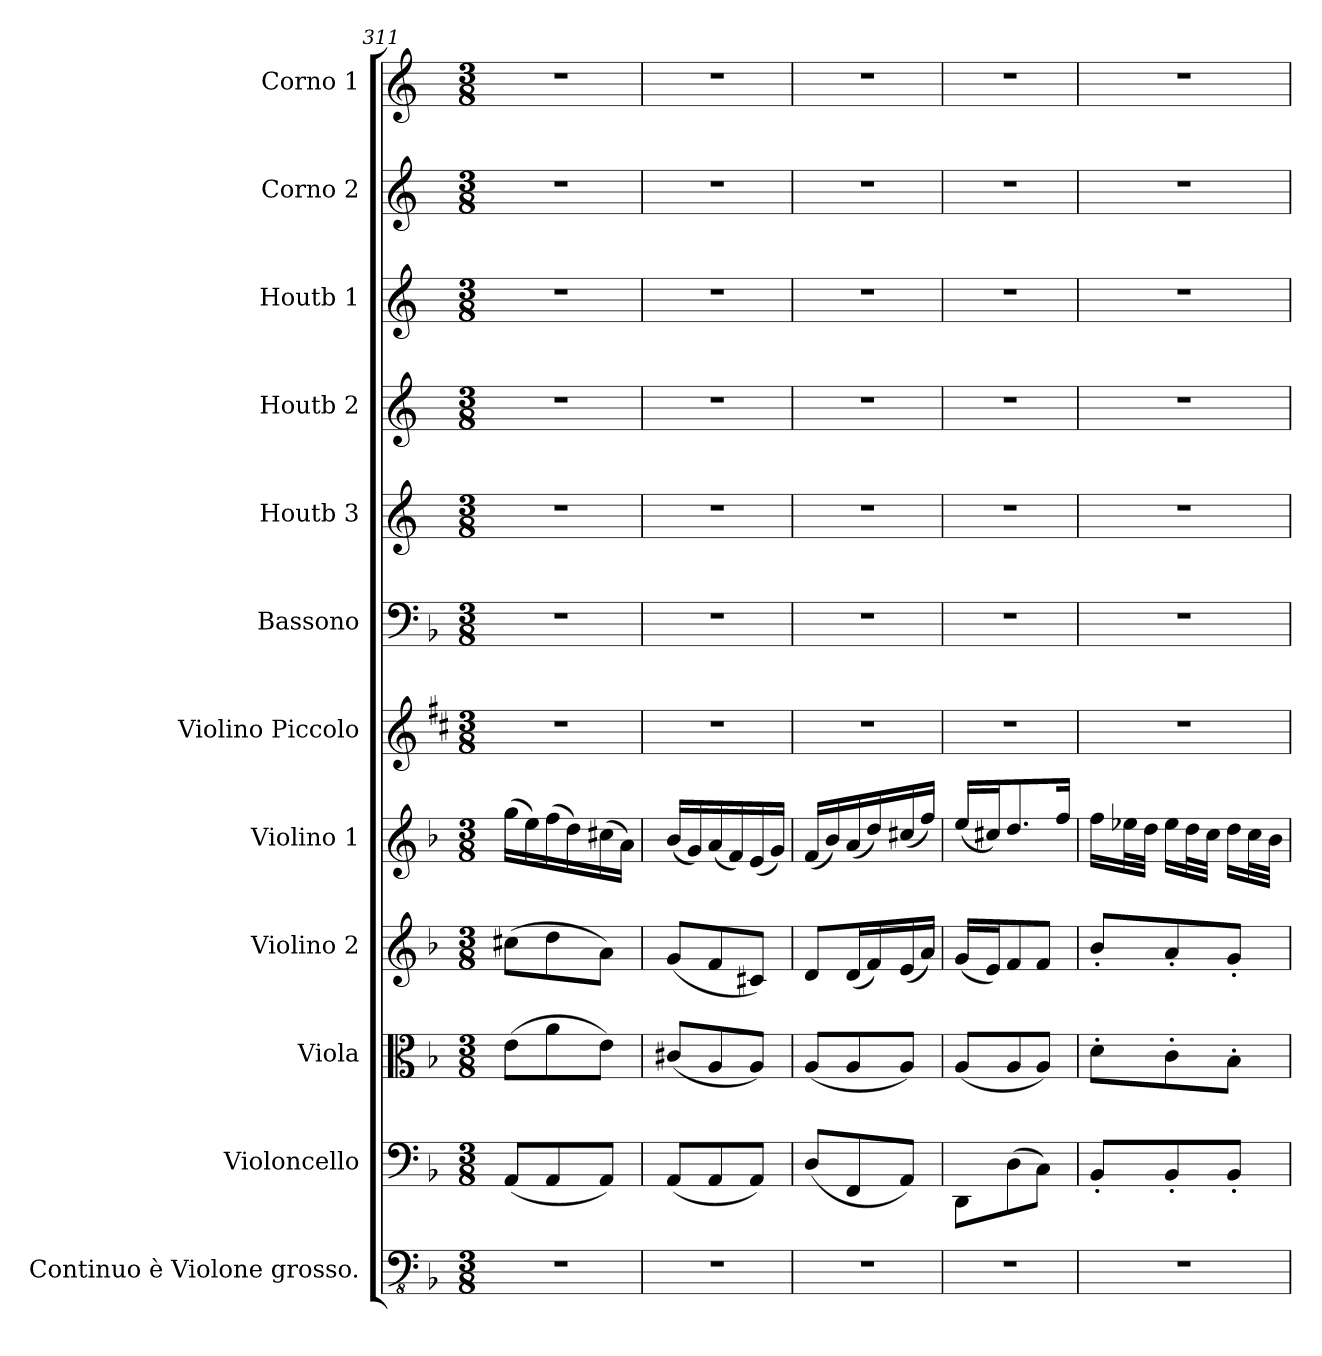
**kern	**kern	**dynam	**kern	**kern	**kern	**dynam	**kern	**kern	**kern	**kern	**kern	**kern	**kern
*part12	*part11	*part11	*part10	*part9	*part8	*part8	*part7	*part6	*part5	*part4	*part3	*part2	*part1
*staff12	*staff11	*staff11	*staff10	*staff9	*staff8	*staff8	*staff7	*staff6	*staff5	*staff4	*staff3	*staff2	*staff1
*I"Continuo è Violone grosso.	*I"Violoncello	*	*I"Viola	*I"Violino 2	*I"Violino 1	*	*I"Violino Piccolo	*I"Bassono	*I"Houtb 3	*I"Houtb 2	*I"Houtb 1	*I"Corno 2	*I"Corno 1
*	*I'Vc	*	*I'Vla	*I'Vln	*I'Vln	*	*I'Vln	*I'Bsn	*	*	*	*	*
*clefFv4	*clefF4	*	*clefC3	*clefG2	*clefG2	*	*clefG2	*clefF4	*clefG2	*clefG2	*clefG2	*clefG2	*clefG2
*ITrd7c12	*	*	*	*	*	*	*ITrd-2c-3	*	*ITrd4c7	*ITrd4c7	*ITrd4c7	*ITrd4c7	*ITrd4c7
*k[b-]	*k[b-]	*	*k[b-]	*k[b-]	*k[b-]	*	*k[b-]	*k[b-]	*k[b-]	*k[b-]	*k[b-]	*k[b-]	*k[b-]
*M3/8	*M3/8	*	*M3/8	*M3/8	*M3/8	*	*M3/8	*M3/8	*M3/8	*M3/8	*M3/8	*M3/8	*M3/8
=311	=311	=311	=311	=311	=311	=311	=311	=311	=311	=311	=311	=311	=311
4.r	(8AA/L	.	(8e\L	(8cc#X\L	(16gg\LL	.	4.r	4.r	4.r	4.r	4.r	4.r	4.r
.	.	.	.	.	16ee\)	.	.	.	.	.	.	.	.
.	8AA/	.	8a\	8dd\	(16ff\	.	.	.	.	.	.	.	.
.	.	.	.	.	16dd\)	.	.	.	.	.	.	.	.
.	8AA/J)	.	8e\J)	8a\J)	(16cc#X\	.	.	.	.	.	.	.	.
.	.	.	.	.	16a\JJ)	.	.	.	.	.	.	.	.
=312	=312	=312	=312	=312	=312	=312	=312	=312	=312	=312	=312	=312	=312
4.r	(8AA/L	.	(8c#X/L	(8g/L	(16b-/LL	.	4.r	4.r	4.r	4.r	4.r	4.r	4.r
.	.	.	.	.	16g/)	.	.	.	.	.	.	.	.
.	8AA/	.	8A/	8f/	(16a/	.	.	.	.	.	.	.	.
.	.	.	.	.	16f/)	.	.	.	.	.	.	.	.
.	8AA/J)	.	8A/J)	8c#X/J)	(16e/	.	.	.	.	.	.	.	.
.	.	.	.	.	16g/JJ)	.	.	.	.	.	.	.	.
=313	=313	=313	=313	=313	=313	=313	=313	=313	=313	=313	=313	=313	=313
4.r	(8D\L	.	(8A/L	8d/L	(16f/LL	.	4.r	4.r	4.r	4.r	4.r	4.r	4.r
.	.	.	.	.	16b-/)	.	.	.	.	.	.	.	.
.	8FF/	.	8A/	(16d/L	(16a/	.	.	.	.	.	.	.	.
.	.	.	.	16f/)	16dd/)	.	.	.	.	.	.	.	.
.	8AA/J)	.	8A/J)	(16e/	(16cc#X/	.	.	.	.	.	.	.	.
.	.	.	.	16a/JJ)	16ff/JJ)	.	.	.	.	.	.	.	.
=314	=314	=314	=314	=314	=314	=314	=314	=314	=314	=314	=314	=314	=314
4.r	8DD/L	.	(8A/L	(16g/LL	(16ee/LL	.	4.r	4.r	4.r	4.r	4.r	4.r	4.r
.	.	.	.	16e/J)	16cc#X/J)	.	.	.	.	.	.	.	.
.	(8D\	.	8A/	8f/	8.dd/	.	.	.	.	.	.	.	.
.	8C\J)	.	8A/J)	8f/J	.	.	.	.	.	.	.	.	.
.	.	.	.	.	16ff/Jk	.	.	.	.	.	.	.	.
!!LO:LB:g=z
=315	=315	=315	=315	=315	=315	=315	=315	=315	=315	=315	=315	=315	=315
!	!	!LO:DY:b	!	!	!	!LO:DY:a	!	!	!	!	!	!	!
4.r	8BB-'/L	other-dynamics	8d'\L	8b-'/L	16ff\LL	other-dynamics	4.r	4.r	4.r	4.r	4.r	4.r	4.r
.	.	.	.	.	32ee-X\L	.	.	.	.	.	.	.	.
.	.	.	.	.	32dd\JJJ	.	.	.	.	.	.	.	.
.	8BB-'/	.	8c'\	8a'/	16ee-\LL	.	.	.	.	.	.	.	.
.	.	.	.	.	32dd\L	.	.	.	.	.	.	.	.
.	.	.	.	.	32cc\JJJ	.	.	.	.	.	.	.	.
.	8BB-'/J	.	8B-'\J	8g'/J	16dd\LL	.	.	.	.	.	.	.	.
.	.	.	.	.	32cc\L	.	.	.	.	.	.	.	.
.	.	.	.	.	32b-\JJJ	.	.	.	.	.	.	.	.
=	=	=	=	=	=	=	=	=	=	=	=	=	=
*-	*-	*-	*-	*-	*-	*-	*-	*-	*-	*-	*-	*-	*-
